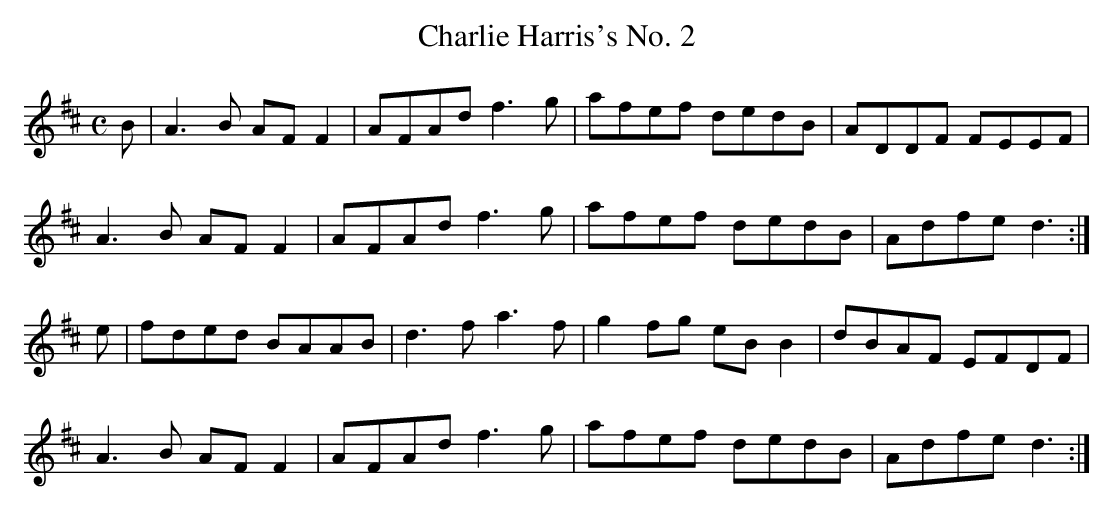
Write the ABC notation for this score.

X:1
T:Charlie Harris's No. 2
M:C
L:1/8
K:D Major
B|A3B AFF2|AFAd f3g|afef dedB|ADDF FEEF|!
A3B AFF2|AFAd f3g|afef dedB|Adfe d3:|!
e|fded BAAB|d3f a3f|g2fg eBB2|dBAF EFDF|!
A3B AFF2|AFAd f3g|afef dedB|Adfe d3:|!
